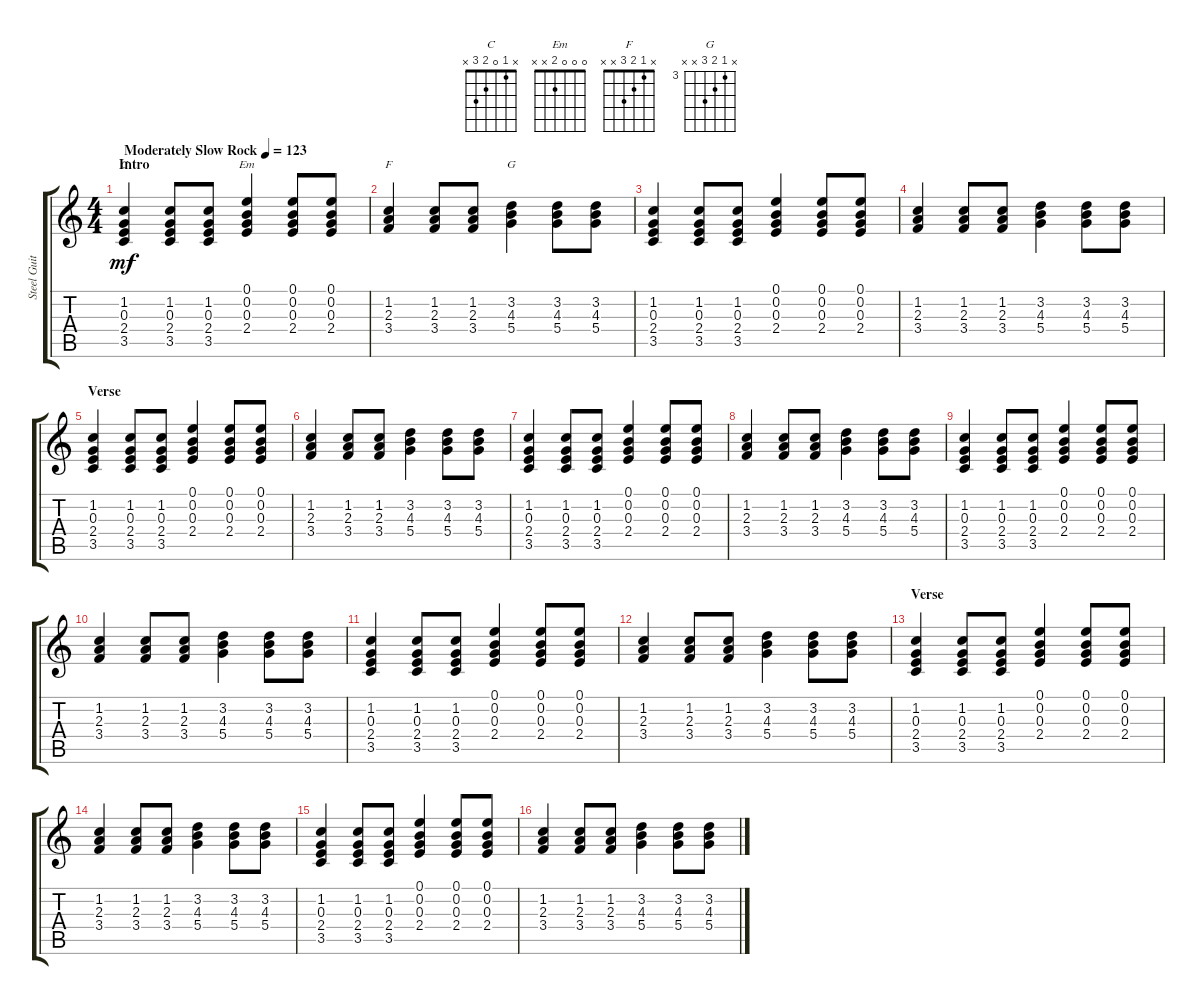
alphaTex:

\track ("Steel Guitar" "Steel Guit") {instrument acousticguitarsteel}
\staff {score tabs}
\tuning (E4 B3 G3 D3 A2 E2) {hide}
\chord ("C" x 1 0 2 3 x)
\chord ("Em" 0 0 0 2 x x)
\chord ("F" x 1 2 3 x x)
\chord ("G" x 3 4 5 x x) {firstfret 3}
\ts (4 4)
\section ("" "Intro")
\tempo (123 "Moderately Slow Rock")
\clef g2
\ks c
(1.2 0.3 2.4 3.5).4{ch "C" dy mf instrument acousticguitarsteel} (1.2 0.3 2.4 3.5).8 (1.2 0.3 2.4 3.5).8 (0.1 0.2 0.3 2.4).4{ch "Em"} (0.1 0.2 0.3 2.4).8 (0.1 0.2 0.3 2.4).8 |
(1.2 2.3 3.4).4{ch "F"} (1.2 2.3 3.4).8 (1.2 2.3 3.4).8 (3.2 4.3 5.4).4{ch "G"} (3.2 4.3 5.4).8 (3.2 4.3 5.4).8 |
(1.2 0.3 2.4 3.5).4 (1.2 0.3 2.4 3.5).8 (1.2 0.3 2.4 3.5).8 (0.1 0.2 0.3 2.4).4 (0.1 0.2 0.3 2.4).8 (0.1 0.2 0.3 2.4).8 |
(1.2 2.3 3.4).4 (1.2 2.3 3.4).8 (1.2 2.3 3.4).8 (3.2 4.3 5.4).4 (3.2 4.3 5.4).8 (3.2 4.3 5.4).8 |
\section ("" "Verse")
(1.2 0.3 2.4 3.5).4 (1.2 0.3 2.4 3.5).8 (1.2 0.3 2.4 3.5).8 (0.1 0.2 0.3 2.4).4 (0.1 0.2 0.3 2.4).8 (0.1 0.2 0.3 2.4).8 |
(1.2 2.3 3.4).4 (1.2 2.3 3.4).8 (1.2 2.3 3.4).8 (3.2 4.3 5.4).4 (3.2 4.3 5.4).8 (3.2 4.3 5.4).8 |
(1.2 0.3 2.4 3.5).4 (1.2 0.3 2.4 3.5).8 (1.2 0.3 2.4 3.5).8 (0.1 0.2 0.3 2.4).4 (0.1 0.2 0.3 2.4).8 (0.1 0.2 0.3 2.4).8 |
(1.2 2.3 3.4).4 (1.2 2.3 3.4).8 (1.2 2.3 3.4).8 (3.2 4.3 5.4).4 (3.2 4.3 5.4).8 (3.2 4.3 5.4).8 |
(1.2 0.3 2.4 3.5).4 (1.2 0.3 2.4 3.5).8 (1.2 0.3 2.4 3.5).8 (0.1 0.2 0.3 2.4).4 (0.1 0.2 0.3 2.4).8 (0.1 0.2 0.3 2.4).8 |
(1.2 2.3 3.4).4 (1.2 2.3 3.4).8 (1.2 2.3 3.4).8 (3.2 4.3 5.4).4 (3.2 4.3 5.4).8 (3.2 4.3 5.4).8 |
(1.2 0.3 2.4 3.5).4 (1.2 0.3 2.4 3.5).8 (1.2 0.3 2.4 3.5).8 (0.1 0.2 0.3 2.4).4 (0.1 0.2 0.3 2.4).8 (0.1 0.2 0.3 2.4).8 |
(1.2 2.3 3.4).4 (1.2 2.3 3.4).8 (1.2 2.3 3.4).8 (3.2 4.3 5.4).4 (3.2 4.3 5.4).8 (3.2 4.3 5.4).8 |
\section ("" "Verse")
(1.2 0.3 2.4 3.5).4 (1.2 0.3 2.4 3.5).8 (1.2 0.3 2.4 3.5).8 (0.1 0.2 0.3 2.4).4 (0.1 0.2 0.3 2.4).8 (0.1 0.2 0.3 2.4).8 |
(1.2 2.3 3.4).4 (1.2 2.3 3.4).8 (1.2 2.3 3.4).8 (3.2 4.3 5.4).4 (3.2 4.3 5.4).8 (3.2 4.3 5.4).8 |
(1.2 0.3 2.4 3.5).4 (1.2 0.3 2.4 3.5).8 (1.2 0.3 2.4 3.5).8 (0.1 0.2 0.3 2.4).4 (0.1 0.2 0.3 2.4).8 (0.1 0.2 0.3 2.4).8 |
(1.2 2.3 3.4).4 (1.2 2.3 3.4).8 (1.2 2.3 3.4).8 (3.2 4.3 5.4).4 (3.2 4.3 5.4).8 (3.2 4.3 5.4).8
